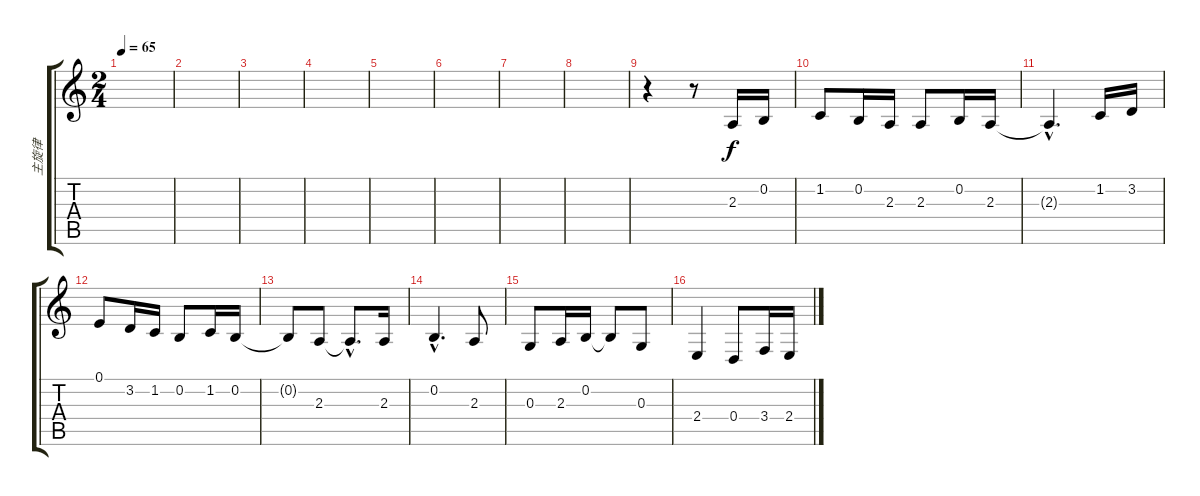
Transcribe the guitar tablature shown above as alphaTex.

\track ("主旋律" "主旋律") {instrument tenorsax}
\staff {score tabs}
\tuning (E4 B3 G3 D3 A2 E2) {hide}
\ts (2 4)
\tempo 65
\clef g2
\ks c
|
|
|
|
|
|
|
|
r.4 r.8 2.3.16 0.2.16 |
1.2.8 0.2.16 2.3.16 2.3.8 0.2.16 2.3.16 |
2.3{hac t}.4{d} 1.2.16 3.2.16 |
0.1.8 3.2.16 1.2.16 0.2.8 1.2.16 0.2.16 |
0.2{t}.8 2.3.8 2.3{hac t}.8{d} 2.3.16 |
0.2{hac}.4{d} 2.3.8 |
0.3.8 2.3.16 0.2.16 0.2{t}.8 0.3.8 |
2.4.4 0.4.8 3.4.16 2.4.16
